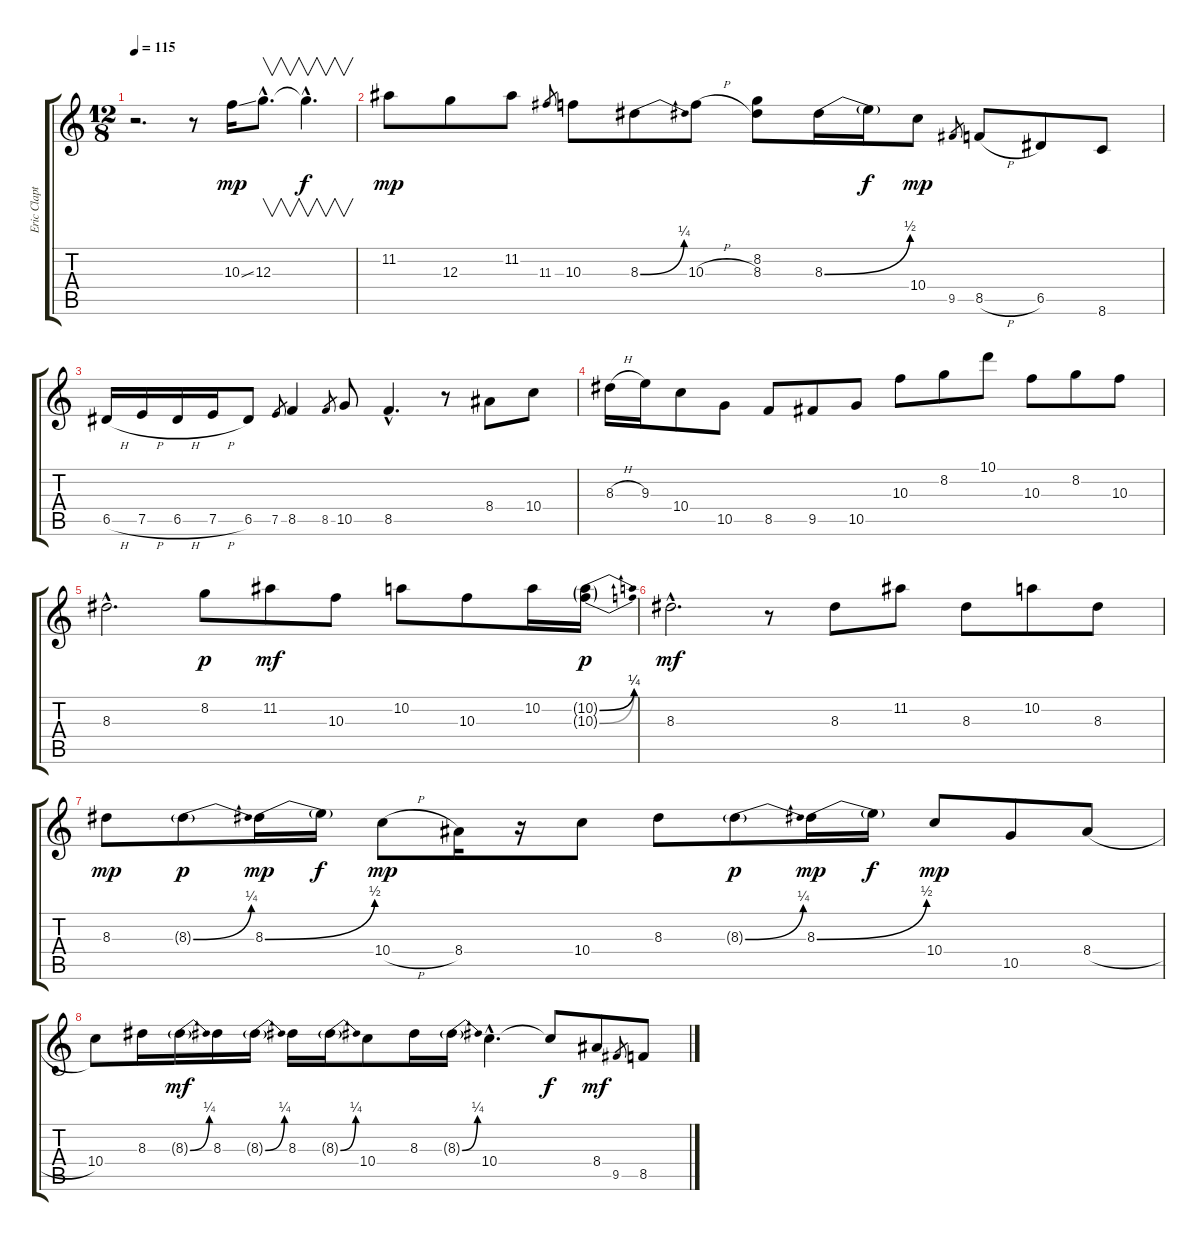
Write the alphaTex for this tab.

\track ("Eric Clapton Lead Guitar" "Eric Clapt") {instrument electricguitarclean}
\staff {score tabs}
\tuning (E4 B3 G3 D3 A2 E2) {hide}
\ts (12 8)
\tempo 115
\clef g2
\ks c
r.2{d dy mp instrument electricguitarclean} r.8 10.3{ss}.16 12.3{hac}.8{v d} 12.3{hac t}.4{v d dy f} |
11.2.8{dy mp} 12.3.8 11.2.8 11.3.8{gr} 10.3.8 8.3{be (bend 0 0 60 1)}.8 10.3{h}.8 (8.2 8.3).8 8.3{be (bend 0 0 60 2)}.16 8.3{t}.16{dy f} 10.4.8{dy mp} 9.5.8{gr} 8.5{h}.8 6.5.8 8.6.8 |
6.5{h}.16 7.5{h}.16 6.5{h}.16 7.5{h}.16 6.5.8 7.5.8{gr} 8.5.4 8.5.8{gr} 10.5.8 8.5{hac}.4{d} r.8 8.4.8 10.4.8 |
8.3{h}.16 9.3.16 10.4.8 10.5.8 8.5.8 9.5.8 10.5.8 10.3.8 8.2.8 10.1.8 10.3.8 8.2.8 10.3.8 |
8.3{hac}.2{d} 8.2.8{dy p} 11.2.8{dy mf} 10.3.8 10.2.8 10.3.8 10.2.16 (10.2{be (bend 0 0 60 1) g} 10.3{be (bend 0 0 60 1) g}).16{dy p} |
8.3{hac}.2{d dy mf} r.8 8.3.8 11.2.8 8.3.8 10.2.8 8.3.8 |
8.3.8{dy mp} 8.3{be (bend 0 0 60 1) g}.8{dy p} 8.3{be (bend 0 0 60 2)}.16{dy mp} 8.3{t}.16{dy f} 10.4{h}.8{dy mp} 8.4.16 r.16 10.4.8 8.3.8 8.3{be (bend 0 0 60 1) g}.8{dy p} 8.3{be (bend 0 0 60 2)}.16{dy mp} 8.3{t}.16{dy f} 10.4.8{dy mp} 10.5.8 8.4{h}.8 |
10.4.8 8.3.16 8.3{be (bend 0 0 60 1) g}.16{dy mf} 8.3.16 8.3{be (bend 0 0 60 1) g}.16 8.3.16 8.3{be (bend 0 0 60 1) g}.16 10.4.8 8.3.16 8.3{be (bend 0 0 60 1) g}.16 10.4{hac}.4{d} 10.4{t}.8{dy f} 8.4.8{dy mf} 9.5.8{gr} 8.5.8
